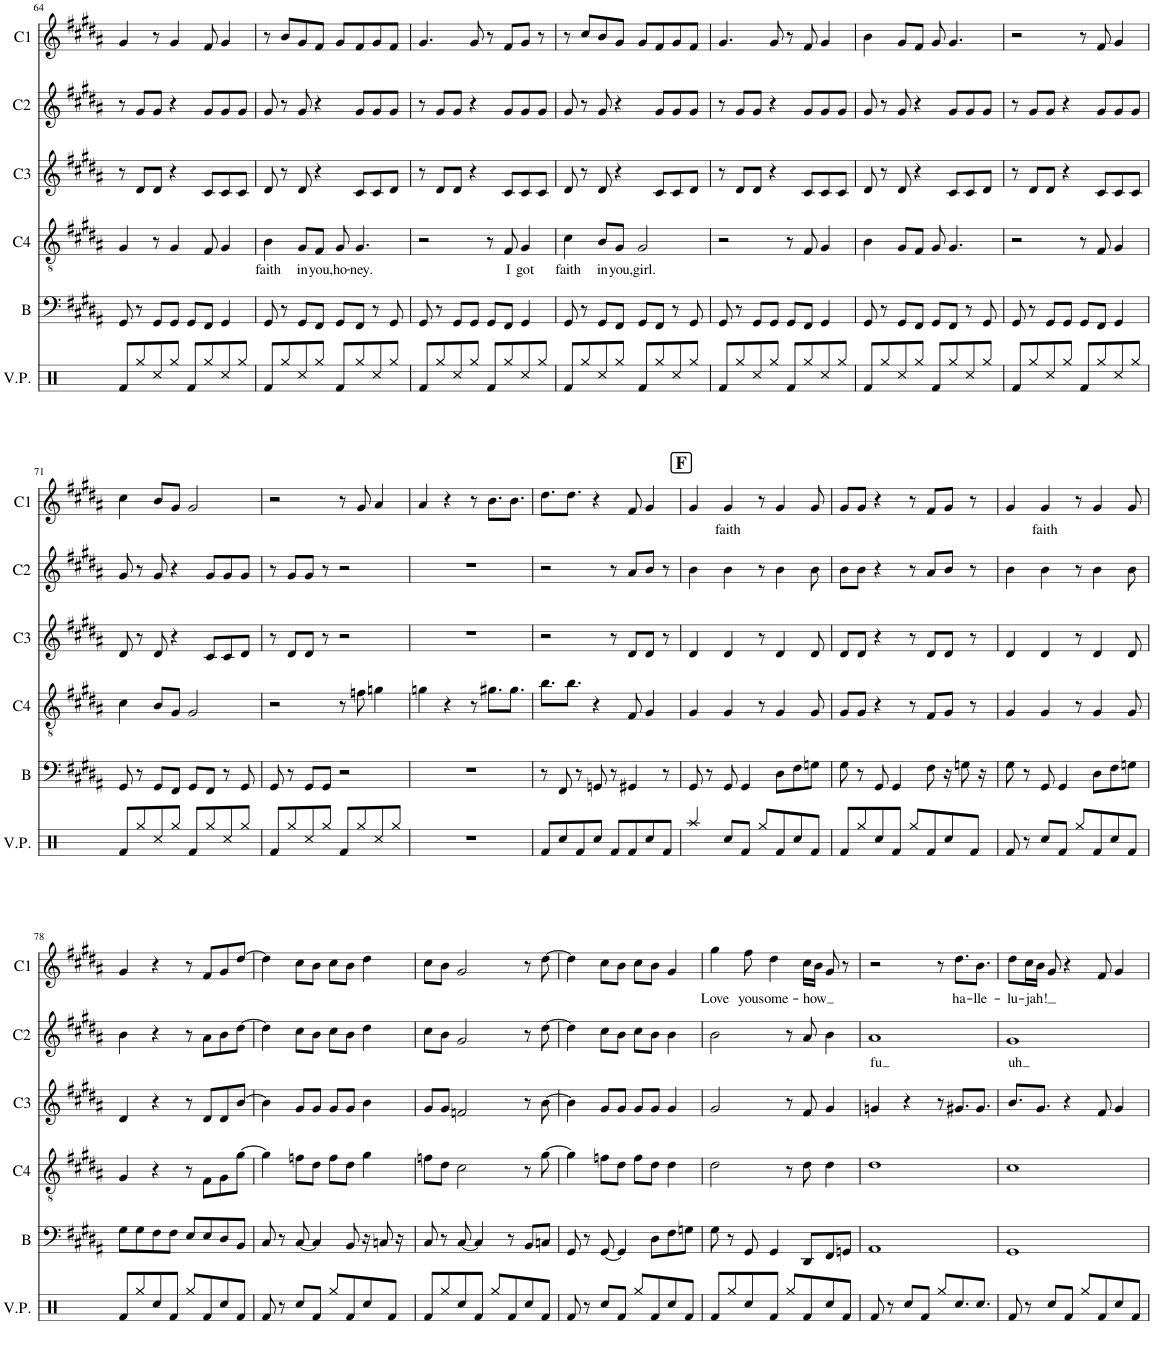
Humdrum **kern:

**kern	**kern	**kern	**text	**kern	**kern	**text	**kern	**text
*part6	*part5	*part4	*part4	*part3	*part2	*part2	*part1	*part1
*staff6	*staff5	*staff4	*staff4	*staff3	*staff2	*staff2	*staff1	*staff1
*I"V.per	*I"Bass	*I"Chor4	*	*I"Chor3	*I"Chor2	*	*I"Chor1	*
*I'V.P.	*I'B	*I'C4	*	*I'C3	*I'C2	*	*I'C1	*
!!LO:PB:g=z
*clefX	*clefF4	*clefGv2	*	*clefG2	*clefG2	*	*clefG2	*
*k[]	*k[f#c#g#d#a#]	*k[f#c#g#d#a#]	*	*k[f#c#g#d#a#]	*k[f#c#g#d#a#]	*	*k[f#c#g#d#a#]	*
*M4/4	*M4/4	*M4/4	*	*M4/4	*M4/4	*	*M4/4	*
=64	=64	=64	=64	=64	=64	=64	=64	=64
8Rf/L	8GG#/	4G#/	.	8r	8r	.	4g#/	.
8Rgg/	8r	.	.	8d#/L	8g#/L	.	.	.
8Rcc/	8GG#/L	8r	.	8d#/J	8g#/J	.	8r	.
8Rgg/J	8GG#/J	4G#/	.	4r	4r	.	4g#/	.
8Rf/L	8GG#/L	.	.	.	.	.	.	.
8Rgg/	8FF#/J	8F#/	.	8c#/L	8g#/L	.	8f#/	.
8Rcc/	4GG#/	4G#/	.	8c#/	8g#/	.	4g#/	.
8Rgg/J	.	.	.	8c#/J	8g#/J	.	.	.
=65	=65	=65	=65	=65	=65	=65	=65	=65
!	!	!	!LO:LY:b	!	!	!	!	!
8Rf/L	8GG#/	4B\	faith	8d#/	8g#/	.	8r	.
8Rgg/	8r	.	.	8r	8r	.	8b/L	.
!	!	!	!LO:LY:b	!	!	!	!	!
8Rcc/	8GG#/L	8G#/L	in	8d#/	8g#/	.	8g#/	.
!	!	!	!LO:LY:b	!	!	!	!	!
8Rgg/J	8FF#/J	8F#/J	you,	4r	4r	.	8f#/J	.
!	!	!	!LO:LY:b	!	!	!	!	!
8Rf/L	8GG#/L	8G#/	ho-	.	.	.	8g#/L	.
!	!	!	!LO:LY:b	!	!	!	!	!
8Rgg/	8FF#/J	4.G#/	-ney.	8c#/L	8g#/L	.	8f#/	.
8Rcc/	8r	.	.	8c#/	8g#/	.	8g#/	.
8Rgg/J	8GG#/	.	.	8d#/J	8g#/J	.	8f#/J	.
=66	=66	=66	=66	=66	=66	=66	=66	=66
8Rf/L	8GG#/	2r	.	8r	8r	.	4.g#/	.
8Rgg/	8r	.	.	8d#/L	8g#/L	.	.	.
8Rcc/	8GG#/L	.	.	8d#/J	8g#/J	.	.	.
8Rgg/J	8GG#/J	.	.	4r	4r	.	8g#/	.
8Rf/L	8GG#/L	8r	.	.	.	.	8r	.
!	!	!	!LO:LY:b	!	!	!	!	!
8Rgg/	8FF#/J	8F#/	I	8c#/L	8g#/L	.	8f#/L	.
!	!	!	!LO:LY:b	!	!	!	!	!
8Rcc/	4GG#/	4G#/	got	8c#/	8g#/	.	8g#/J	.
8Rgg/J	.	.	.	8c#/J	8g#/J	.	8r	.
=67	=67	=67	=67	=67	=67	=67	=67	=67
!	!	!	!LO:LY:b	!	!	!	!	!
8Rf/L	8GG#/	4c#\	faith	8d#/	8g#/	.	8r	.
8Rgg/	8r	.	.	8r	8r	.	8cc#/L	.
!	!	!	!LO:LY:b	!	!	!	!	!
8Rcc/	8GG#/L	8B/L	in	8d#/	8g#/	.	8b/	.
!	!	!	!LO:LY:b	!	!	!	!	!
8Rgg/J	8FF#/J	8G#/J	you,	4r	4r	.	8g#/J	.
!	!	!	!LO:LY:b	!	!	!	!	!
8Rf/L	8GG#/L	2G#/	girl.	.	.	.	8g#/L	.
8Rgg/	8FF#/J	.	.	8c#/L	8g#/L	.	8f#/	.
8Rcc/	8r	.	.	8c#/	8g#/	.	8g#/	.
8Rgg/J	8GG#/	.	.	8d#/J	8g#/J	.	8f#/J	.
=68	=68	=68	=68	=68	=68	=68	=68	=68
8Rf/L	8GG#/	2r	.	8r	8r	.	4.g#/	.
8Rgg/	8r	.	.	8d#/L	8g#/L	.	.	.
8Rcc/	8GG#/L	.	.	8d#/J	8g#/J	.	.	.
8Rgg/J	8GG#/J	.	.	4r	4r	.	8g#/	.
8Rf/L	8GG#/L	8r	.	.	.	.	8r	.
8Rgg/	8FF#/J	8F#/	.	8c#/L	8g#/L	.	8f#/	.
8Rcc/	4GG#/	4G#/	.	8c#/	8g#/	.	4g#/	.
8Rgg/J	.	.	.	8c#/J	8g#/J	.	.	.
=69	=69	=69	=69	=69	=69	=69	=69	=69
8Rf/L	8GG#/	4B\	.	8d#/	8g#/	.	4b\	.
8Rgg/	8r	.	.	8r	8r	.	.	.
8Rcc/	8GG#/L	8G#/L	.	8d#/	8g#/	.	8g#/L	.
8Rgg/J	8FF#/J	8F#/J	.	4r	4r	.	8f#/J	.
8Rf/L	8GG#/L	8G#/	.	.	.	.	8g#/	.
8Rgg/	8FF#/J	4.G#/	.	8c#/L	8g#/L	.	4.g#/	.
8Rcc/	8r	.	.	8c#/	8g#/	.	.	.
8Rgg/J	8GG#/	.	.	8d#/J	8g#/J	.	.	.
=70	=70	=70	=70	=70	=70	=70	=70	=70
8Rf/L	8GG#/	2r	.	8r	8r	.	2r	.
8Rgg/	8r	.	.	8d#/L	8g#/L	.	.	.
8Rcc/	8GG#/L	.	.	8d#/J	8g#/J	.	.	.
8Rgg/J	8GG#/J	.	.	4r	4r	.	.	.
8Rf/L	8GG#/L	8r	.	.	.	.	8r	.
8Rgg/	8FF#/J	8F#/	.	8c#/L	8g#/L	.	8f#/	.
8Rcc/	4GG#/	4G#/	.	8c#/	8g#/	.	4g#/	.
8Rgg/J	.	.	.	8c#/J	8g#/J	.	.	.
!!LO:LB:g=z
=71	=71	=71	=71	=71	=71	=71	=71	=71
8Rf/L	8GG#/	4c#\	.	8d#/	8g#/	.	4cc#\	.
8Rgg/	8r	.	.	8r	8r	.	.	.
8Rcc/	8GG#/L	8B/L	.	8d#/	8g#/	.	8b/L	.
8Rgg/J	8FF#/J	8G#/J	.	4r	4r	.	8g#/J	.
8Rf/L	8GG#/L	2G#/	.	.	.	.	2g#/	.
8Rgg/	8FF#/J	.	.	8c#/L	8g#/L	.	.	.
8Rcc/	8r	.	.	8c#/	8g#/	.	.	.
8Rgg/J	8GG#/	.	.	8d#/J	8g#/J	.	.	.
=72	=72	=72	=72	=72	=72	=72	=72	=72
8Rf/L	8GG#/	2r	.	8r	8r	.	2r	.
8Rgg/	8r	.	.	8d#/L	8g#/L	.	.	.
8Rcc/	8GG#/L	.	.	8d#/J	8g#/J	.	.	.
8Rgg/J	8GG#/J	.	.	8r	8r	.	.	.
8Rf/L	2r	8r	.	2r	2r	.	8r	.
8Rgg/	.	8fn\	.	.	.	.	8g#/	.
8Rcc/	.	4gn\	.	.	.	.	4a#/	.
8Rgg/J	.	.	.	.	.	.	.	.
=73	=73	=73	=73	=73	=73	=73	=73	=73
1r	1r	4gn\	.	1r	1r	.	4a#/	.
.	.	4r	.	.	.	.	4r	.
.	.	8r	.	.	.	.	8r	.
.	.	8.g#X\L	.	.	.	.	8.b\L	.
.	.	8.g#\J	.	.	.	.	8.b\J	.
=74	=74	=74	=74	=74	=74	=74	=74	=74
8Rf/L	8r	8.b\L	.	2r	2r	.	8.dd#\L	.
8Rcc/	8FF#/	.	.	.	.	.	.	.
.	.	8.b\J	.	.	.	.	8.dd#\J	.
8Rf/	8r	.	.	.	.	.	.	.
8Rcc/J	8GGn/	4r	.	.	.	.	4r	.
8Rf/L	8r	.	.	8r	8r	.	.	.
8Rf/	4GG#X/	8F#/	.	8d#/L	8a#/L	.	8f#/	.
8Rcc/	.	4G#/	.	8d#/J	8b/J	.	4g#/	.
8Rf/J	8r	.	.	8r	8r	.	.	.
!!LO:REH:place=s1:a:B:cj:fs=14:t=F
=75	=75	=75	=75	=75	=75	=75	=75	=75
4Raa/	8GG#/	4G#/	.	4d#/	4b\	.	4g#/	.
.	8r	.	.	.	.	.	.	.
!	!	!	!	!	!	!	!	!LO:LY:b
8Rcc/L	8GG#/	4G#/	.	4d#/	4b\	.	4g#/	faith
8Rf/J	4GG#/	.	.	.	.	.	.	.
8Rgg/L	.	8r	.	8r	8r	.	8r	.
8Rf/	8D#\L	4G#/	.	4d#/	4b\	.	4g#/	.
8Rcc/	8F#\	.	.	.	.	.	.	.
8Rf/J	8Gn\J	8G#/	.	8d#/	8b\	.	8g#/	.
=76	=76	=76	=76	=76	=76	=76	=76	=76
8Rf/L	8G#\	8G#/L	.	8d#/L	8b\L	.	8g#/L	.
8Rgg/	8r	8G#/J	.	8d#/J	8b\J	.	8g#/J	.
8Rcc/	8GG#/	4r	.	4r	4r	.	4r	.
8Rf/J	4GG#/	.	.	.	.	.	.	.
8Rgg/L	.	8r	.	8r	8r	.	8r	.
8Rf/	8F#\	8F#/L	.	8d#/L	8a#/L	.	8f#/L	.
8Rcc/	16r	8G#/J	.	8d#/J	8b/J	.	8g#/J	.
.	8Gn\	.	.	.	.	.	.	.
8Rf/J	.	8r	.	8r	8r	.	8r	.
.	16r	.	.	.	.	.	.	.
=77	=77	=77	=77	=77	=77	=77	=77	=77
8Rf/	8G#\	4G#/	.	4d#/	4b\	.	4g#/	.
8r	8r	.	.	.	.	.	.	.
!	!	!	!	!	!	!	!	!LO:LY:b
8Rcc/L	8GG#/	4G#/	.	4d#/	4b\	.	4g#/	faith
8Rf/J	4GG#/	.	.	.	.	.	.	.
8Rgg/L	.	8r	.	8r	8r	.	8r	.
8Rf/	8D#\L	4G#/	.	4d#/	4b\	.	4g#/	.
8Rcc/	8F#\	.	.	.	.	.	.	.
8Rf/J	8Gn\J	8G#/	.	8d#/	8b\	.	8g#/	.
!!LO:LB:g=z
=78	=78	=78	=78	=78	=78	=78	=78	=78
8Rf/L	8G#\L	4G#/	.	4d#/	4b\	.	4g#/	.
8Rgg/	8G#\	.	.	.	.	.	.	.
8Rcc/	8F#\	4r	.	4r	4r	.	4r	.
8Rf/J	8F#\J	.	.	.	.	.	.	.
8Rgg/L	8E/L	8r	.	8r	8r	.	8r	.
8Rf/	8E/	8F#\L	.	8d#/L	8a#\L	.	8f#/L	.
8Rcc/	8D#/	8G#\	.	8d#/	8b\	.	8g#/	.
8Rf/J	8BB/J	[8g#\J	.	[8b/J	[8dd#\J	.	[8dd#/J	.
=79	=79	=79	=79	=79	=79	=79	=79	=79
8Rf/	8C#/	4g#\]	.	4b\]	4dd#\]	.	4dd#\]	.
8r	8r	.	.	.	.	.	.	.
8Rcc/L	[8C#/	8fn\L	.	8g#/L	8cc#\L	.	8cc#\L	.
8Rf/J	4C#/]	8d#\J	.	8g#/J	8b\J	.	8b\J	.
8Rgg/L	.	8f\L	.	8g#/L	8cc#\L	.	8cc#\L	.
8Rf/	8BB/	8d#\J	.	8g#/J	8b\J	.	8b\J	.
8Rcc/	16r	4g#\	.	4b\	4dd#\	.	4dd#\	.
.	8Cn/	.	.	.	.	.	.	.
8Rf/J	.	.	.	.	.	.	.	.
.	16r	.	.	.	.	.	.	.
=80	=80	=80	=80	=80	=80	=80	=80	=80
8Rf/L	8C#/	8fn\L	.	8g#/L	8cc#\L	.	8cc#\L	.
8Rgg/	8r	8d#\J	.	8g#/J	8b\J	.	8b\J	.
8Rcc/	[8C#/	2c#\	.	2fn/	2g#/	.	2g#/	.
8Rf/J	4C#/]	.	.	.	.	.	.	.
8Rgg/L	.	.	.	.	.	.	.	.
8Rf/	8r	.	.	.	.	.	.	.
8Rcc/	8BB/L	8r	.	8r	8r	.	8r	.
8Rf/J	8Cn/J	[8g#\	.	[8b\	[8dd#\	.	[8dd#\	.
=81	=81	=81	=81	=81	=81	=81	=81	=81
8Rf/	8GG#/	4g#\]	.	4b\]	4dd#\]	.	4dd#\]	.
8r	8r	.	.	.	.	.	.	.
8Rcc/L	[8GG#/	8fn\L	.	8g#/L	8cc#\L	.	8cc#\L	.
8Rf/J	4GG#/]	8d#\J	.	8g#/J	8b\J	.	8b\J	.
8Rgg/L	.	8f\L	.	8g#/L	8cc#\L	.	8cc#\L	.
8Rf/	8D#\L	8d#\J	.	8g#/J	8b\J	.	8b\J	.
8Rcc/	8F#\	4d#\	.	4g#/	4b\	.	4g#/	.
8Rf/J	8Gn\J	.	.	.	.	.	.	.
=82	=82	=82	=82	=82	=82	=82	=82	=82
!	!	!	!	!	!	!	!	!LO:LY:b
8Rf/L	8G#\	2d#\	.	2g#/	2b\	.	4gg#\	Love
8Rgg/	8r	.	.	.	.	.	.	.
!	!	!	!	!	!	!	!	!LO:LY:b
8Rcc/	8GG#/	.	.	.	.	.	8ff#\	you
!	!	!	!	!	!	!	!	!LO:LY:b
8Rf/J	4GG#/	.	.	.	.	.	4dd#\	some-
8Rgg/L	.	8r	.	8r	8r	.	.	.
!	!	!	!	!	!	!	!	!LO:LY:b
8Rf/	8DD#/L	8d#\	.	8f#/	8a#/	.	16cc#\LL	how
.	.	.	.	.	.	.	16b\JJ	.
8Rcc/	8FF#/	4d#\	.	4g#/	4b\	.	8g#/	.
8Rf/J	8GGn/J	.	.	.	.	.	8r	.
=83	=83	=83	=83	=83	=83	=83	=83	=83
!	!	!	!	!	!	!LO:LY:b	!	!
8Rf/	1AA#	1d#	.	4gn/	1a#	fu	2r	.
8r	.	.	.	.	.	.	.	.
8Rcc/L	.	.	.	4r	.	.	.	.
8Rf/J	.	.	.	.	.	.	.	.
8Rgg/L	.	.	.	8r	.	.	8r	.
!	!	!	!	!	!	!	!	!LO:LY:b
8.Rcc/	.	.	.	8.g#X/L	.	.	8.dd#\L	ha-
!	!	!	!	!	!	!	!	!LO:LY:b
8.Rcc/J	.	.	.	8.g#/J	.	.	8.b\J	-lle-
=84	=84	=84	=84	=84	=84	=84	=84	=84
!	!	!	!	!	!	!LO:LY:b	!	!LO:LY:b
8Rf/	1GG#	1c#	.	8.b/L	1g#	uh	8dd#\L	-lu-
!	!	!	!	!	!	!	!	!LO:LY:b
8r	.	.	.	.	.	.	16cc#\L	-jah!
.	.	.	.	8.g#/J	.	.	16b\JJ	.
8Rcc/L	.	.	.	.	.	.	8g#/	.
8Rf/J	.	.	.	4r	.	.	4r	.
8Rgg/L	.	.	.	.	.	.	.	.
8Rf/	.	.	.	8f#/	.	.	8f#/	.
8Rcc/	.	.	.	4g#/	.	.	4g#/	.
8Rf/J	.	.	.	.	.	.	.	.
=	=	=	=	=	=	=	=	=
*-	*-	*-	*-	*-	*-	*-	*-	*-
